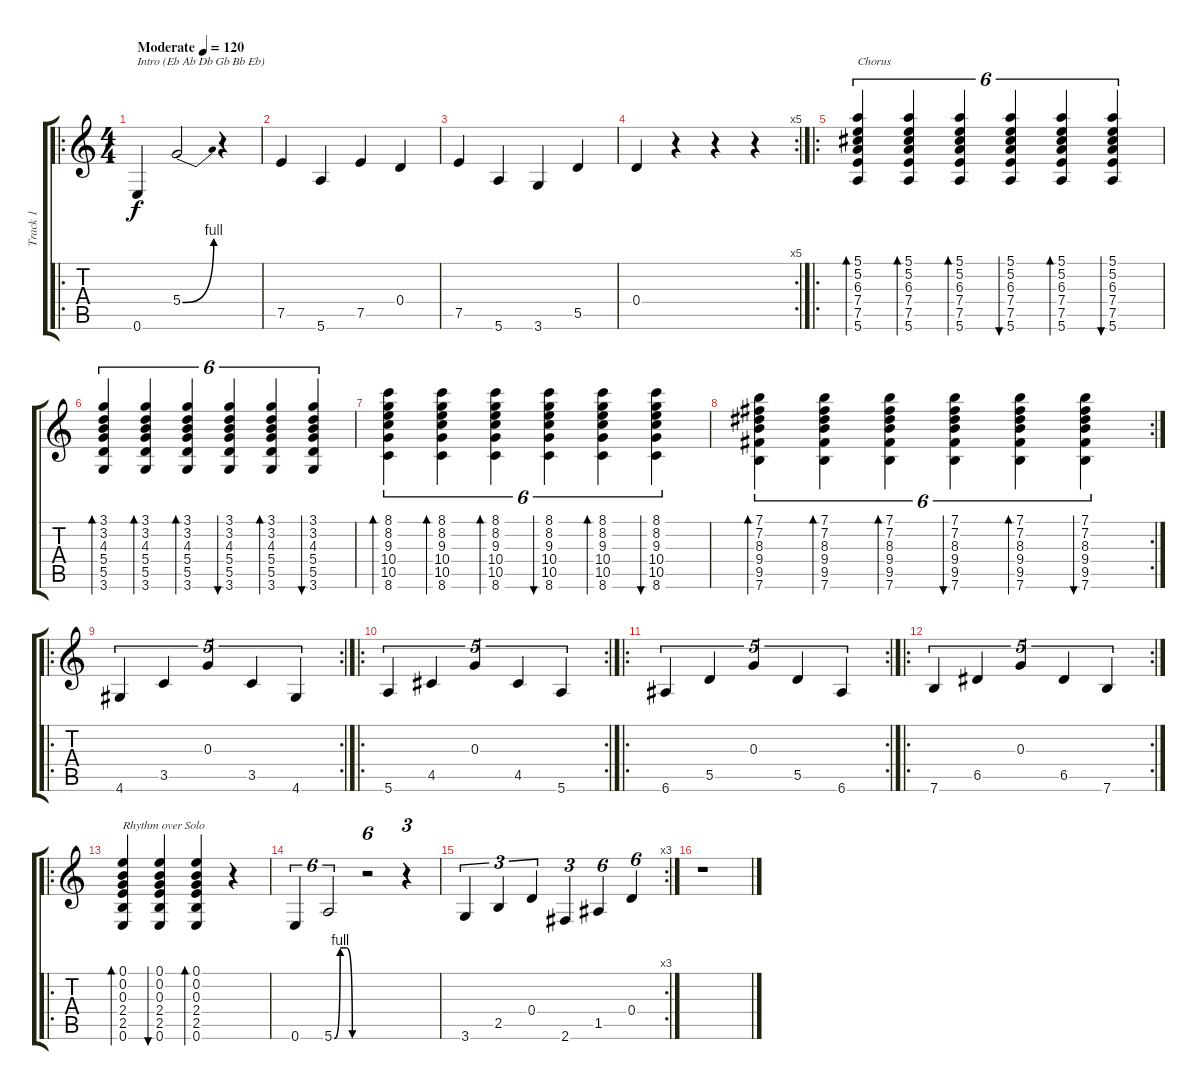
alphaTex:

\track ("Track 1" "Track 1") {instrument acousticguitarsteel}
\staff {score tabs}
\tuning (E4 B3 G3 D3 A2 E2) {hide}
\ro
\ts (4 4)
\tempo (120 "Moderate")
\clef g2
\ks c
0.6.4{txt "Intro (Eb Ab Db Gb Bb Eb)" dy f instrument acousticguitarsteel} 5.4{be (bend 0 0 60 4)}.2 r.4 |
7.5.4 5.6.4 7.5.4 0.4.4 |
7.5.4 5.6.4 3.6.4 5.5.4 |
\rc 5
0.4.4 r.4 r.4 r.4 |
\ro
(5.1 5.2 6.3 7.4 7.5 5.6).4{tu (6 4) bd 120 txt "Chorus"} (5.1 5.2 6.3 7.4 7.5 5.6).4{tu (6 4) bd 120} (5.1 5.2 6.3 7.4 7.5 5.6).4{tu (6 4) bd 120} (5.1 5.2 6.3 7.4 7.5 5.6).4{tu (6 4) bu 120} (5.1 5.2 6.3 7.4 7.5 5.6).4{tu (6 4) bd 120} (5.1 5.2 6.3 7.4 7.5 5.6).4{tu (6 4) bu 120} |
(3.1 3.2 4.3 5.4 5.5 3.6).4{tu (6 4) bd 120} (3.1 3.2 4.3 5.4 5.5 3.6).4{tu (6 4) bd 120} (3.1 3.2 4.3 5.4 5.5 3.6).4{tu (6 4) bd 120} (3.1 3.2 4.3 5.4 5.5 3.6).4{tu (6 4) bu 120} (3.1 3.2 4.3 5.4 5.5 3.6).4{tu (6 4) bd 120} (3.1 3.2 4.3 5.4 5.5 3.6).4{tu (6 4) bu 120} |
(8.1 8.2 9.3 10.4 10.5 8.6).4{tu (6 4) bd 120} (8.1 8.2 9.3 10.4 10.5 8.6).4{tu (6 4) bd 120} (8.1 8.2 9.3 10.4 10.5 8.6).4{tu (6 4) bd 120} (8.1 8.2 9.3 10.4 10.5 8.6).4{tu (6 4) bu 120} (8.1 8.2 9.3 10.4 10.5 8.6).4{tu (6 4) bd 120} (8.1 8.2 9.3 10.4 10.5 8.6).4{tu (6 4) bu 120} |
\rc 2
(7.1 7.2 8.3 9.4 9.5 7.6).4{tu (6 4) bd 120} (7.1 7.2 8.3 9.4 9.5 7.6).4{tu (6 4) bd 120} (7.1 7.2 8.3 9.4 9.5 7.6).4{tu (6 4) bd 120} (7.1 7.2 8.3 9.4 9.5 7.6).4{tu (6 4) bu 120} (7.1 7.2 8.3 9.4 9.5 7.6).4{tu (6 4) bd 120} (7.1 7.2 8.3 9.4 9.5 7.6).4{tu (6 4) bu 120} |
\ro
\rc 2
4.6.4{tu (5 4)} 3.5.4{tu (5 4)} 0.3.4{tu (5 4)} 3.5.4{tu (5 4)} 4.6.4{tu (5 4)} |
\ro
\rc 2
5.6.4{tu (5 4)} 4.5.4{tu (5 4)} 0.3.4{tu (5 4)} 4.5.4{tu (5 4)} 5.6.4{tu (5 4)} |
\ro
\rc 2
6.6.4{tu (5 4)} 5.5.4{tu (5 4)} 0.3.4{tu (5 4)} 5.5.4{tu (5 4)} 6.6.4{tu (5 4)} |
\ro
\rc 2
7.6.4{tu (5 4)} 6.5.4{tu (5 4)} 0.3.4{tu (5 4)} 6.5.4{tu (5 4)} 7.6.4{tu (5 4)} |
\ro
(0.1 0.2 0.3 2.4 2.5 0.6).4{bd 120 txt "Rhythm over Solo"} (0.1 0.2 0.3 2.4 2.5 0.6).4{bu 120} (0.1 0.2 0.3 2.4 2.5 0.6).4{bd 120} r.4 |
0.6.4{tu (6 4)} 5.6{be (custom 0 0 15 4 30 4 45 0 60 0)}.2{tu (6 4)} r.2{tu (6 4)} r.4{tu (3 2)} |
\rc 3
3.6.4{tu (3 2)} 2.5.4{tu (3 2)} 0.4.4{tu (3 2)} 2.6.4{tu (3 2)} 1.5.4{tu (6 4)} 0.4.4{tu (6 4)} |
r.1
